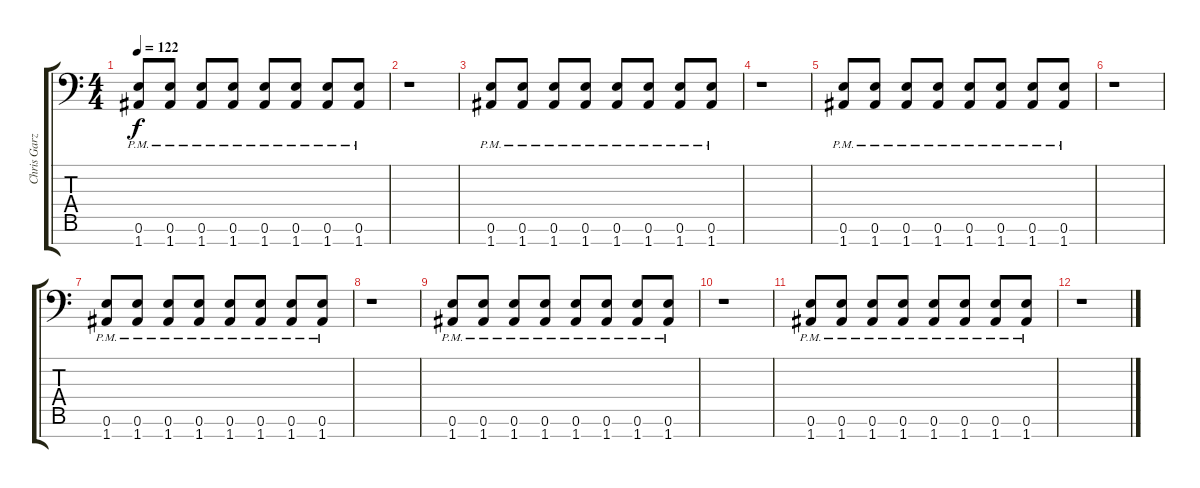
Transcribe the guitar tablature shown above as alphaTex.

\track ("Chris Garza" "Chris Garz") {instrument distortionguitar}
\staff {score tabs}
\tuning (E4 B3 G3 D3 A2 E2 A1) {hide}
\ts (4 4)
\tempo 122
\clef f4
\ks c
(0.6{pm} 1.7{pm}).8{dy f} (0.6{pm} 1.7{pm}).8 (0.6{pm} 1.7{pm}).8 (0.6{pm} 1.7{pm}).8 (0.6{pm} 1.7{pm}).8 (0.6{pm} 1.7{pm}).8 (0.6{pm} 1.7{pm}).8 (0.6{pm} 1.7{pm}).8 |
r.1 |
(0.6{pm} 1.7{pm}).8 (0.6{pm} 1.7{pm}).8 (0.6{pm} 1.7{pm}).8 (0.6{pm} 1.7{pm}).8 (0.6{pm} 1.7{pm}).8 (0.6{pm} 1.7{pm}).8 (0.6{pm} 1.7{pm}).8 (0.6{pm} 1.7{pm}).8 |
r.1 |
(0.6{pm} 1.7{pm}).8 (0.6{pm} 1.7{pm}).8 (0.6{pm} 1.7{pm}).8 (0.6{pm} 1.7{pm}).8 (0.6{pm} 1.7{pm}).8 (0.6{pm} 1.7{pm}).8 (0.6{pm} 1.7{pm}).8 (0.6{pm} 1.7{pm}).8 |
r.1 |
(0.6{pm} 1.7{pm}).8 (0.6{pm} 1.7{pm}).8 (0.6{pm} 1.7{pm}).8 (0.6{pm} 1.7{pm}).8 (0.6{pm} 1.7{pm}).8 (0.6{pm} 1.7{pm}).8 (0.6{pm} 1.7{pm}).8 (0.6{pm} 1.7{pm}).8 |
r.1 |
(0.6{pm} 1.7{pm}).8 (0.6{pm} 1.7{pm}).8 (0.6{pm} 1.7{pm}).8 (0.6{pm} 1.7{pm}).8 (0.6{pm} 1.7{pm}).8 (0.6{pm} 1.7{pm}).8 (0.6{pm} 1.7{pm}).8 (0.6{pm} 1.7{pm}).8 |
r.1 |
(0.6{pm} 1.7{pm}).8 (0.6{pm} 1.7{pm}).8 (0.6{pm} 1.7{pm}).8 (0.6{pm} 1.7{pm}).8 (0.6{pm} 1.7{pm}).8 (0.6{pm} 1.7{pm}).8 (0.6{pm} 1.7{pm}).8 (0.6{pm} 1.7{pm}).8 |
r.1
